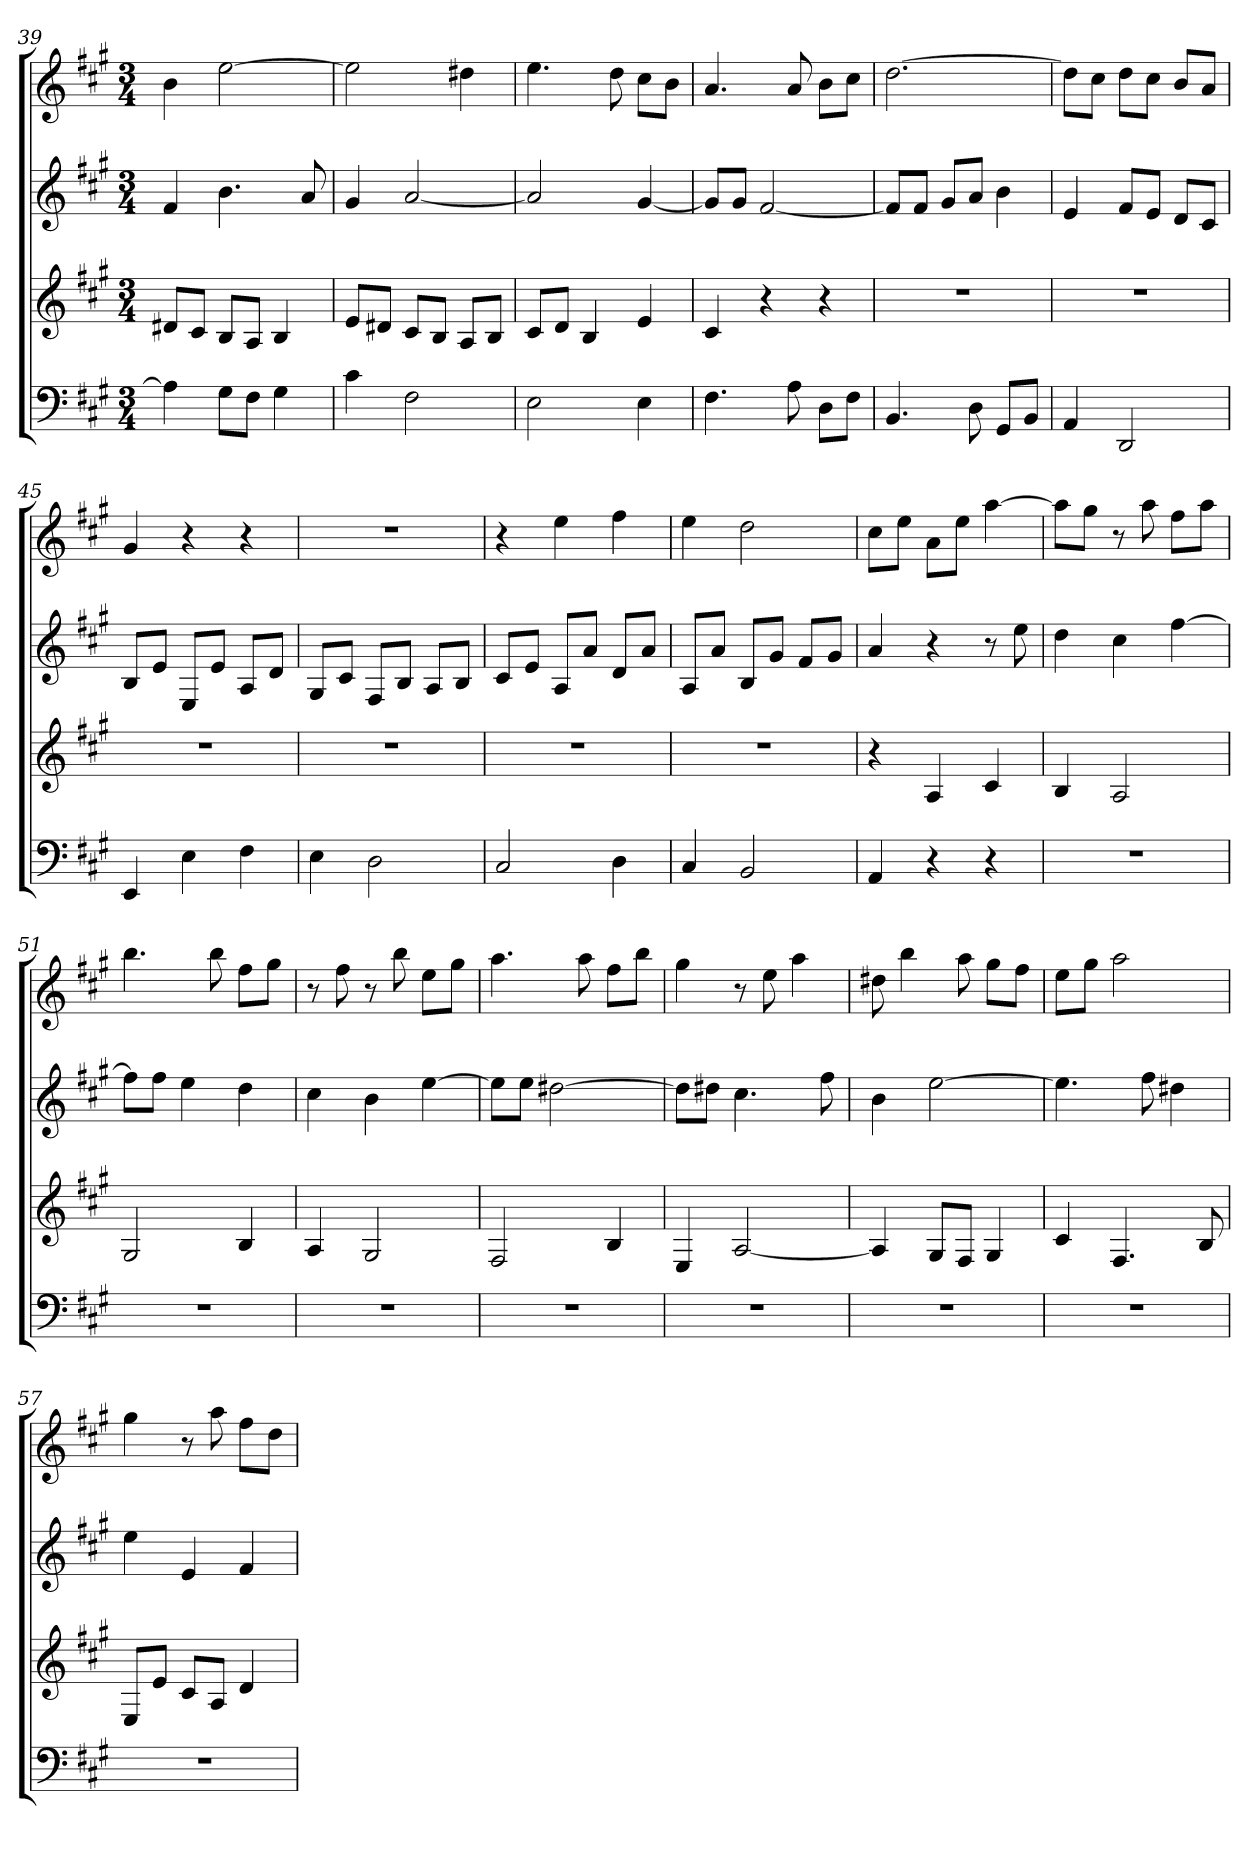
**kern	**kern	**kern	**kern
*part4	*part3	*part2	*part1
*staff4	*staff3	*staff2	*staff1
*k[f#c#g#]	*k[f#c#g#]	*k[f#c#g#]	*k[f#c#g#]
*M3/4	*M3/4	*M3/4	*M3/4
=39	=39	=39	=39
4A]	8d#XL	4f#	4b
.	8c#J	.	.
8G#L	8BL	4.b	[2ee
8F#J	8AJ	.	.
4G#	4B	.	.
.	.	8a	.
=40	=40	=40	=40
4c#	8eL	4g#	2ee]
.	8d#XJ	.	.
2F#	8c#L	[2a	.
.	8BJ	.	.
.	8AL	.	4dd#X
.	8BJ	.	.
=41	=41	=41	=41
2E	8c#L	2a]	4.ee
.	8dJ	.	.
.	4B	.	.
.	.	.	8dd
4E	4e	[4g#	8cc#L
.	.	.	8bJ
=42	=42	=42	=42
4.F#	4c#	8g#L]	4.a
.	.	8g#J	.
.	4r	[2f#	.
8A	.	.	8a
8DL	4r	.	8bL
8F#J	.	.	8cc#J
=43	=43	=43	=43
4.BB	2.r	8f#L]	[2.dd
.	.	8f#J	.
.	.	8g#L	.
8D	.	8aJ	.
8GG#L	.	4b	.
8BBJ	.	.	.
=44	=44	=44	=44
4AA	2.r	4e	8ddL]
.	.	.	8cc#J
2DD	.	8f#L	8ddL
.	.	8eJ	8cc#J
.	.	8dL	8bL
.	.	8c#J	8aJ
=45	=45	=45	=45
4EE	2.r	8BL	4g#
.	.	8eJ	.
4E	.	8EL	4r
.	.	8eJ	.
4F#	.	8AL	4r
.	.	8dJ	.
=46	=46	=46	=46
4E	2.r	8G#L	2.r
.	.	8c#J	.
2D	.	8F#L	.
.	.	8BJ	.
.	.	8AL	.
.	.	8BJ	.
=47	=47	=47	=47
2C#	2.r	8c#L	4r
.	.	8eJ	.
.	.	8AL	4ee
.	.	8aJ	.
4D	.	8dL	4ff#
.	.	8aJ	.
=48	=48	=48	=48
4C#	2.r	8AL	4ee
.	.	8aJ	.
2BB	.	8BL	2dd
.	.	8g#J	.
.	.	8f#L	.
.	.	8g#J	.
=49	=49	=49	=49
4AA	4r	4a	8cc#L
.	.	.	8eeJ
4r	4A	4r	8aL
.	.	.	8eeJ
4r	4c#	8r	[4aa
.	.	8ee	.
=50	=50	=50	=50
2.r	4B	4dd	8aaL]
.	.	.	8gg#J
.	2A	4cc#	8r
.	.	.	8aa
.	.	[4ff#	8ff#L
.	.	.	8aaJ
=51	=51	=51	=51
2.r	2G#	8ff#L]	4.bb
.	.	8ff#J	.
.	.	4ee	.
.	.	.	8bb
.	4B	4dd	8ff#L
.	.	.	8gg#J
=52	=52	=52	=52
2.r	4A	4cc#	8r
.	.	.	8ff#
.	2G#	4b	8r
.	.	.	8bb
.	.	[4ee	8eeL
.	.	.	8gg#J
=53	=53	=53	=53
2.r	2F#	8eeL]	4.aa
.	.	8eeJ	.
.	.	[2dd#X	.
.	.	.	8aa
.	4B	.	8ff#L
.	.	.	8bbJ
=54	=54	=54	=54
2.r	4E	8dd#L]	4gg#
.	.	8dd#XJ	.
.	[2A	4.cc#	8r
.	.	.	8ee
.	.	.	4aa
.	.	8ff#	.
=55	=55	=55	=55
2.r	4A]	4b	8dd#X
.	.	.	4bb
.	8G#L	[2ee	.
.	8F#J	.	8aa
.	4G#	.	8gg#L
.	.	.	8ff#J
=56	=56	=56	=56
2.r	4c#	4.ee]	8eeL
.	.	.	8gg#J
.	4.F#	.	2aa
.	.	8ff#	.
.	.	4dd#X	.
.	8B	.	.
=57	=57	=57	=57
2.r	8EL	4ee	4gg#
.	8eJ	.	.
.	8c#L	4e	8r
.	8AJ	.	8aa
.	4d	4f#	8ff#L
.	.	.	8ddJ
=	=	=	=
*-	*-	*-	*-
